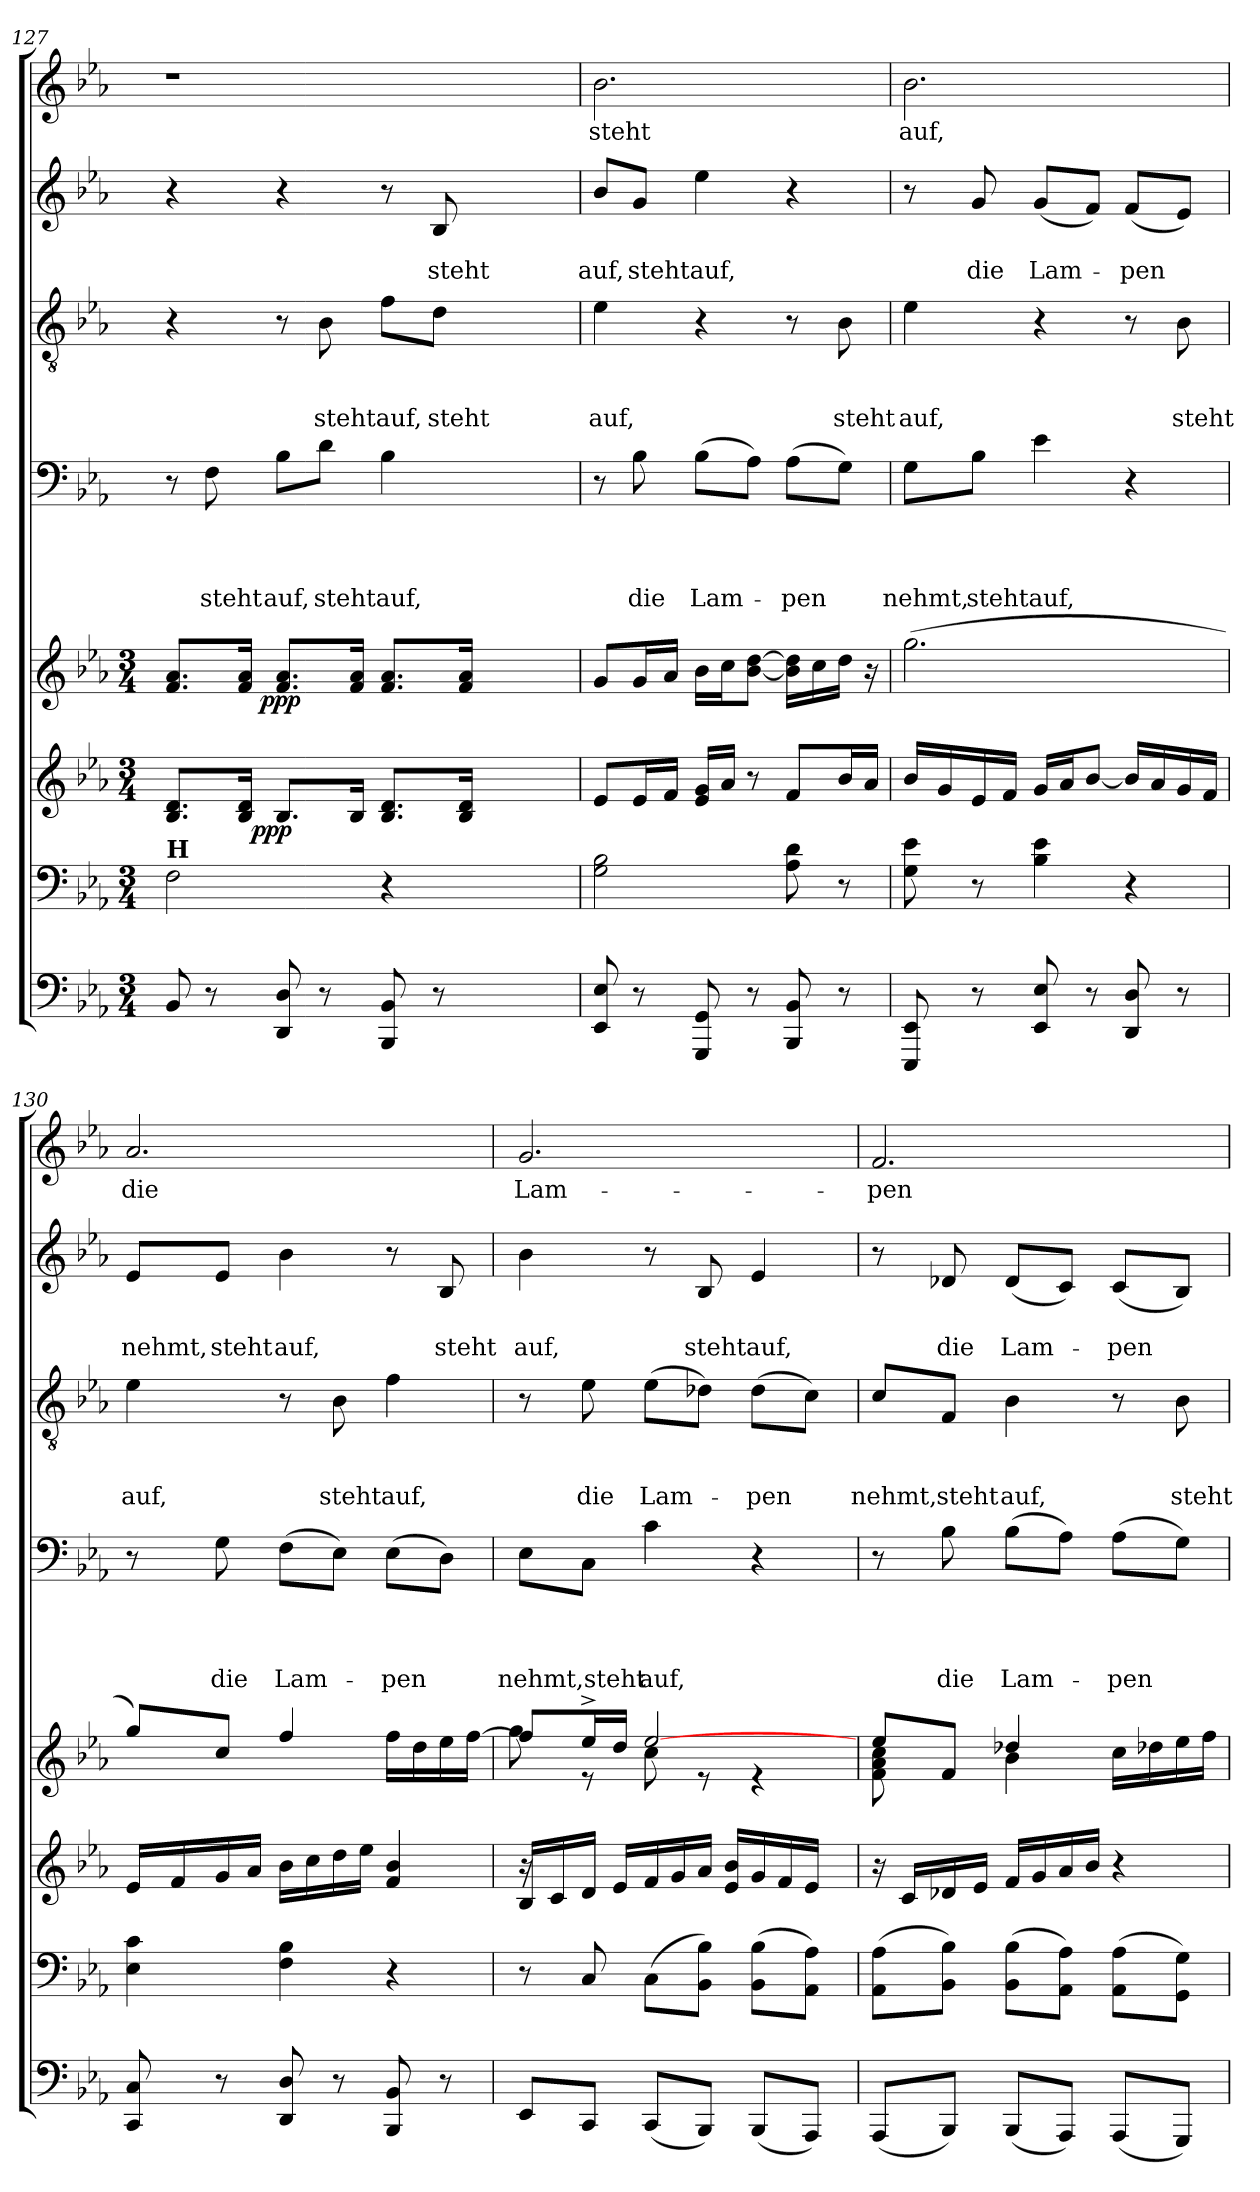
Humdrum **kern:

**kern	**kern	**kern	**dynam	**kern	**dynam	**kern	**text	**text	**text	**text	**kern	**text	**text	**text	**kern	**text	**text	**kern	**text
*part8	*part7	*part6	*part6	*part5	*part5	*part4	*part4	*part4	*part4	*part4	*part3	*part3	*part3	*part3	*part2	*part2	*part2	*part1	*part1
*staff8	*staff7	*staff6	*staff6	*staff5	*staff5	*staff4	*staff4	*staff4	*staff4	*staff4	*staff3	*staff3	*staff3	*staff3	*staff2	*staff2	*staff2	*staff1	*staff1
!!LO:PB:g=z
*clefF4	*clefF4	*clefG2	*	*clefG2	*	*clefF4	*	*	*	*	*clefGv2	*	*	*	*clefG2	*	*	*clefG2	*
*k[b-e-a-]	*k[b-e-a-]	*k[b-e-a-]	*	*k[b-e-a-]	*	*k[b-e-a-]	*	*	*	*	*k[b-e-a-]	*	*	*	*k[b-e-a-]	*	*	*k[b-e-a-]	*
*E-:	*E-:	*E-:	*	*E-:	*	*E-:	*	*	*	*	*E-:	*	*	*	*E-:	*	*	*E-:	*
*M3/4	*M3/4	*M3/4	*	*M3/4	*	*	*	*	*	*	*	*	*	*	*	*	*	*	*
=127	=127	=127	=127	=127	=127	=127	=127	=127	=127	=127	=127	=127	=127	=127	=127	=127	=127	=127	=127
!	!LO:TX:a:B:t=H	!	!	!	!	!	!	!	!	!	!	!	!	!	!	!	!	!	!
!	!	!	!	!	!	!	!	!	!	!	!	!	!	!	!	!	!	!LO:N:vis=1	!
*	*	*^	*	*^	*	*	*	*	*	*	*	*	*	*	*	*	*	*	*
8BB-/	2F\	8.B-/ 8.d/L	6ryy	.	8.f/ 8.a-/L	8..ryy	.	8r	.	.	.	.	4r	.	.	.	4r	.	.	1r	.
!	!	!	!	!	!	!	!	!	!	!	!	!LO:LY:b	!	!	!	!	!	!	!	!	!
8r	.	.	.	.	.	.	.	8F\	.	.	.	steht	.	.	.	.	.	.	.	.	.
.	.	.	24ryy	.	.	.	.	.	.	.	.	.	.	.	.	.	.	.	.	.	.
.	.	16B-/ 16d/Jk	.	.	16f/ 16a-/Jk	.	.	.	.	.	.	.	.	.	.	.	.	.	.	.	.
!	!	!	!	!LO:DY:b	!	!	!	!	!	!	!	!	!	!	!	!	!	!	!	!	!
.	.	.	3%2ryy	ppp	.	.	.	.	.	.	.	.	.	.	.	.	.	.	.	.	.
!	!	!	!	!	!	!	!LO:DY:b	!	!	!	!	!	!	!	!	!	!	!	!	!	!
.	.	.	.	.	.	2ryy	ppp	.	.	.	.	.	.	.	.	.	.	.	.	.	.
!	!	!	!	!	!	!	!	!	!	!	!	!LO:LY:b	!	!	!	!	!	!	!	!	!
8DD/ 8D/	.	8.B-/L	.	.	8.f/ 8.a-/L	.	.	8B-\L	.	.	.	auf,	8r	.	.	.	4r	.	.	.	.
!	!	!	!	!	!	!	!	!	!	!	!	!LO:LY:b	!	!	!	!LO:LY:b	!	!	!	!	!
8r	.	.	.	.	.	.	.	8d\J	.	.	.	steht	8B-\	.	.	steht	.	.	.	.	.
.	.	16B-/Jk	.	.	16f/ 16a-/Jk	.	.	.	.	.	.	.	.	.	.	.	.	.	.	.	.
!	!	!	!	!	!	!	!	!	!	!	!	!LO:LY:b	!	!	!	!LO:LY:b	!	!	!	!	!
8BBB-/ 8BB-/	4r	8.B-/ 8.d/L	.	.	8.f/ 8.a-/L	.	.	4B-\	.	.	.	auf,	8f\L	.	.	auf,	8r	.	.	.	.
!	!	!	!	!	!	!	!	!	!	!	!	!	!	!	!	!LO:LY:b	!	!	!LO:LY:b	!	!
8r	.	.	.	.	.	.	.	.	.	.	.	.	8d\J	.	.	steht	8B-/	.	steht	.	.
.	.	16B-/ 16d/Jk	.	.	16f/ 16a-/Jk	.	.	.	.	.	.	.	.	.	.	.	.	.	.	.	.
.	.	.	.	.	.	4ryy	.	.	.	.	.	.	.	.	.	.	.	.	.	.	.
4ryy	4ryy	4ryy	.	.	4ryy	.	.	4ryy	.	.	.	.	4ryy	.	.	.	4ryy	.	.	.	.
.	.	.	12.ryy	.	.	.	.	.	.	.	.	.	.	.	.	.	.	.	.	.	.
.	.	.	.	.	.	32ryy	.	.	.	.	.	.	.	.	.	.	.	.	.	.	.
=128	=128	=128	=128	=128	=128	=128	=128	=128	=128	=128	=128	=128	=128	=128	=128	=128	=128	=128	=128	=128	=128
!	!	!	!	!	!	!	!	!	!	!	!	!	!	!	!	!LO:LY:b	!	!	!LO:LY:b	!	!LO:LY:b
*	*	*v	*v	*	*	*	*	*	*	*	*	*	*	*	*	*	*	*	*	*	*
*	*	*	*	*v	*v	*	*	*	*	*	*	*	*	*	*	*	*	*	*	*
8EE-/ 8E-/	2G\ 2B-\	8e-/L	.	8g/L	.	8r	.	.	.	.	4e-\	.	.	auf,	8b-/L	.	auf,	2.b-\	steht
!	!	!	!	!	!	!	!	!	!	!LO:LY:b	!	!	!	!	!	!	!LO:LY:b	!	!
8r	.	16e-/L	.	16g/L	.	8B-\	.	.	.	die	.	.	.	.	8g/J	.	steht	.	.
.	.	16f/JJ	.	16a-/JJ	.	.	.	.	.	.	.	.	.	.	.	.	.	.	.
!	!	!	!	!	!	!	!	!	!	!LO:LY:b	!	!	!	!	!	!	!LO:LY:b	!	!
8GGG/ 8GG/	.	16e-/ 16g/LL	.	16b-\LL	.	(>8B-\L	.	.	.	Lam-	4r	.	.	.	4ee-\	.	auf,	.	.
.	.	16a-/JJ	.	16cc\J	.	.	.	.	.	.	.	.	.	.	.	.	.	.	.
8r	.	8r	.	[<8b-\ [>8dd\J	.	8A-\J)	.	.	.	.	.	.	.	.	.	.	.	.	.
!	!	!	!	!	!	!	!	!	!	!LO:LY:b	!	!	!	!	!	!	!	!	!
8BBB-/ 8BB-/	8A-\ 8d\	8f/L	.	16b-\] 16dd\]LL	.	(>8A-\L	.	.	.	-pen	8r	.	.	.	4r	.	.	.	.
.	.	.	.	16cc\	.	.	.	.	.	.	.	.	.	.	.	.	.	.	.
!	!	!	!	!	!	!	!	!	!	!	!	!	!	!LO:LY:b	!	!	!	!	!
8r	8r	16b-/L	.	16dd\JJ	.	8G\J)	.	.	.	.	8B-\	.	.	steht	.	.	.	.	.
.	.	16a-/JJ	.	16ra	.	.	.	.	.	.	.	.	.	.	.	.	.	.	.
=129	=129	=129	=129	=129	=129	=129	=129	=129	=129	=129	=129	=129	=129	=129	=129	=129	=129	=129	=129
!	!	!	!	!	!	!	!	!	!	!LO:LY:b	!	!	!	!LO:LY:b	!	!	!	!	!LO:LY:b
8EEE-/ 8EE-/	8G\ 8e-\	16b-/LL	.	(>2.gg\	.	8G\L	.	.	.	nehmt,	4e-\	.	.	auf,	8r	.	.	2.b-\	auf,
.	.	16g/	.	.	.	.	.	.	.	.	.	.	.	.	.	.	.	.	.
!	!	!	!	!	!	!	!	!	!	!LO:LY:b	!	!	!	!	!	!	!LO:LY:b	!	!
8r	8r	16e-/	.	.	.	8B-\J	.	.	.	steht	.	.	.	.	8g/	.	die	.	.
.	.	16f/JJ	.	.	.	.	.	.	.	.	.	.	.	.	.	.	.	.	.
!	!	!	!	!	!	!	!	!	!	!LO:LY:b	!	!	!	!	!	!	!LO:LY:b	!	!
8EE-/ 8E-/	4B-\ 4e-\	16g/LL	.	.	.	4e-\	.	.	.	auf,	4r	.	.	.	(<8g/L	.	Lam-	.	.
.	.	16a-/J	.	.	.	.	.	.	.	.	.	.	.	.	.	.	.	.	.
8r	.	[<8b-/J	.	.	.	.	.	.	.	.	.	.	.	.	8f/J)	.	.	.	.
!	!	!	!	!	!	!	!	!	!	!	!	!	!	!	!	!	!LO:LY:b	!	!
8DD/ 8D/	4r	16b-/LL]	.	.	.	4r	.	.	.	.	8r	.	.	.	(<8f/L	.	-pen	.	.
.	.	16a-/	.	.	.	.	.	.	.	.	.	.	.	.	.	.	.	.	.
!	!	!	!	!	!	!	!	!	!	!	!	!	!	!LO:LY:b	!	!	!	!	!
8r	.	16g/	.	.	.	.	.	.	.	.	8B-\	.	.	steht	8e-/J)	.	.	.	.
.	.	16f/JJ	.	.	.	.	.	.	.	.	.	.	.	.	.	.	.	.	.
=130	=130	=130	=130	=130	=130	=130	=130	=130	=130	=130	=130	=130	=130	=130	=130	=130	=130	=130	=130
!	!	!	!	!	!	!	!	!	!	!	!	!	!	!LO:LY:b	!	!	!LO:LY:b	!	!LO:LY:b
8CC/ 8C/	4E-\ 4c\	16e-/LL	.	8gg/L)	.	8r	.	.	.	.	4e-\	.	.	auf,	8e-/L	.	nehmt,	2.a-/	die
.	.	16f/	.	.	.	.	.	.	.	.	.	.	.	.	.	.	.	.	.
!	!	!	!	!	!	!	!	!	!	!LO:LY:b	!	!	!	!	!	!	!LO:LY:b	!	!
8r	.	16g/	.	8cc/J	.	8G\	.	.	.	die	.	.	.	.	8e-/J	.	steht	.	.
.	.	16a-/JJ	.	.	.	.	.	.	.	.	.	.	.	.	.	.	.	.	.
!	!	!	!	!	!	!	!	!	!	!LO:LY:b	!	!	!	!	!	!	!LO:LY:b	!	!
8DD/ 8D/	4F\ 4B-\	16b-/LL	.	4ff/	.	(>8F\L	.	.	.	Lam-	8r	.	.	.	4b-\	.	auf,	.	.
.	.	16cc\	.	.	.	.	.	.	.	.	.	.	.	.	.	.	.	.	.
!	!	!	!	!	!	!	!	!	!	!	!	!	!	!LO:LY:b	!	!	!	!	!
8r	.	16dd\	.	.	.	8E-\J)	.	.	.	.	8B-\	.	.	steht	.	.	.	.	.
.	.	16ee-\JJ	.	.	.	.	.	.	.	.	.	.	.	.	.	.	.	.	.
!	!	!	!	!	!	!	!	!	!	!LO:LY:b	!	!	!	!LO:LY:b	!	!	!	!	!
8BBB-/ 8BB-/	4r	4f/ 4b-/	.	16ff\LL	.	(>8E-\L	.	.	.	-pen	4f\	.	.	auf,	8r	.	.	.	.
.	.	.	.	16dd\	.	.	.	.	.	.	.	.	.	.	.	.	.	.	.
!	!	!	!	!	!	!	!	!	!	!	!	!	!	!	!	!	!LO:LY:b	!	!
8r	.	.	.	16ee-\	.	8D\J)	.	.	.	.	.	.	.	.	8B-/	.	steht	.	.
.	.	.	.	[<16ff\JJ	.	.	.	.	.	.	.	.	.	.	.	.	.	.	.
!!LO:LB:g=z
=131	=131	=131	=131	=131	=131	=131	=131	=131	=131	=131	=131	=131	=131	=131	=131	=131	=131	=131	=131
*	*	*^	*	*^	*	*	*	*	*	*	*	*	*	*	*	*	*	*	*
!	!	!	!	!	!	!	!	!	!	!	!	!LO:LY:b	!	!	!	!	!	!	!LO:LY:b	!	!LO:LY:b
8EE-/L	8r	16ra	16B-/LL	.	8ff/L]	8gg\	.	8E-\L	.	.	.	nehmt,steht	8r	.	.	.	4b-\	.	auf,	2.g/	Lam-
.	.	16ryy	16c/	.	.	.	.	.	.	.	.	.	.	.	.	.	.	.	.	.	.
!	!	!	!	!	!	!	!	!	!	!	!	!	!	!	!	!LO:LY:b	!	!	!	!	!
8CC/J	8C/	2ryy	16d/JJ	.	16ee-^>/L	8re	.	8C\J	.	.	.	.	8e-\	.	.	die	.	.	.	.	.
.	.	.	16e-/LL	.	16dd/JJ	.	.	.	.	.	.	.	.	.	.	.	.	.	.	.	.
!	!	!	!	!	!	!	!	!	!	!	!	!LO:LY:b	!	!	!	!LO:LY:b	!	!	!	!	!
(<8CC/L	(>8C\L	.	16f/	.	[>2ee-/	8cc\	.	4c\	.	.	.	auf,	(>8e-\L	.	.	Lam-	8r	.	.	.	.
.	.	.	16g/	.	.	.	.	.	.	.	.	.	.	.	.	.	.	.	.	.	.
!	!	!	!	!	!	!	!	!	!	!	!	!	!	!	!	!	!	!	!LO:LY:b	!	!
8BBB-/J)	8BB-\ 8B-\J)	.	16a-/JJ	.	.	8re	.	.	.	.	.	.	8d-X\J)	.	.	.	8B-/	.	steht	.	.
.	.	.	16e-/ 16b-/LL	.	.	.	.	.	.	.	.	.	.	.	.	.	.	.	.	.	.
!	!	!	!	!	!	!	!	!	!	!	!	!	!	!	!	!LO:LY:b	!	!	!LO:LY:b	!	!
(<8BBB-/L	(>8BB-\ 8B-\L	.	16g/	.	.	4re	.	4r	.	.	.	.	(>8d-\L	.	.	-pen	4e-/	.	auf,	.	.
.	.	.	16f/	.	.	.	.	.	.	.	.	.	.	.	.	.	.	.	.	.	.
8AAA-/J)	8AA-\ 8A-\J)	8ryy	16e-/JJ	.	.	.	.	.	.	.	.	.	8c\J)	.	.	.	.	.	.	.	.
.	.	.	16ryy	.	.	.	.	.	.	.	.	.	.	.	.	.	.	.	.	.	.
=132	=132	=132	=132	=132	=132	=132	=132	=132	=132	=132	=132	=132	=132	=132	=132	=132	=132	=132	=132	=132	=132
!	!	!	!	!	!	!	!	!	!	!	!	!	!	!	!	!LO:LY:b	!	!	!	!	!LO:LY:b
*	*	*v	*v	*	*	*	*	*	*	*	*	*	*	*	*	*	*	*	*	*	*
(<8AAA-/L	(>8AA-\ 8A-\L	16ra	.	8f\ 8a-\ 8cc\	8ee-/L	.	8r	.	.	.	.	8c/L	.	.	nehmt,	8r	.	.	2.f/	-pen
.	.	16c/LL	.	.	.	.	.	.	.	.	.	.	.	.	.	.	.	.	.	.
!	!	!	!	!	!	!	!	!	!	!	!LO:LY:b	!	!	!	!LO:LY:b	!	!	!LO:LY:b	!	!
8BBB-/J)	8BB-\ 8B-\J)	16d-X/	.	8ryy	8f/J	.	8B-\	.	.	.	die	8F/J	.	.	steht	8d-X/	.	die	.	.
.	.	16e-/JJ	.	.	.	.	.	.	.	.	.	.	.	.	.	.	.	.	.	.
!	!	!	!	!	!	!	!	!	!	!	!LO:LY:b	!	!	!	!LO:LY:b	!	!	!LO:LY:b	!	!
(<8BBB-/L	(>8BB-\ 8B-\L	16f/LL	.	4b-\	4dd-X/	.	(>8B-\L	.	.	.	Lam-	4B-\	.	.	auf,	(<8d-/L	.	Lam-	.	.
.	.	16g/	.	.	.	.	.	.	.	.	.	.	.	.	.	.	.	.	.	.
8AAA-/J)	8AA-\ 8A-\J)	16a-/	.	.	.	.	8A-\J)	.	.	.	.	.	.	.	.	8c/J)	.	.	.	.
.	.	16b-/JJ	.	.	.	.	.	.	.	.	.	.	.	.	.	.	.	.	.	.
!	!	!	!	!	!	!	!	!	!	!	!LO:LY:b	!	!	!	!	!	!	!LO:LY:b	!	!
(<8AAA-/L	(>8AA-\ 8A-\L	4r	.	16cc\LL	4ryy	.	(>8A-\L	.	.	.	-pen	8r	.	.	.	(<8c/L	.	-pen	.	.
.	.	.	.	16dd-X\	.	.	.	.	.	.	.	.	.	.	.	.	.	.	.	.
!	!	!	!	!	!	!	!	!	!	!	!	!	!	!	!LO:LY:b	!	!	!	!	!
8GGG/J)	8GG\ 8G\J)	.	.	16ee-\	.	.	8G\J)	.	.	.	.	8B-\	.	.	steht	8B-/J)	.	.	.	.
.	.	.	.	16ff\JJ	.	.	.	.	.	.	.	.	.	.	.	.	.	.	.	.
*	*	*	*	*v	*v	*	*	*	*	*	*	*	*	*	*	*	*	*	*	*
=	=	=	=	=	=	=	=	=	=	=	=	=	=	=	=	=	=	=	=
*-	*-	*-	*-	*-	*-	*-	*-	*-	*-	*-	*-	*-	*-	*-	*-	*-	*-	*-	*-
